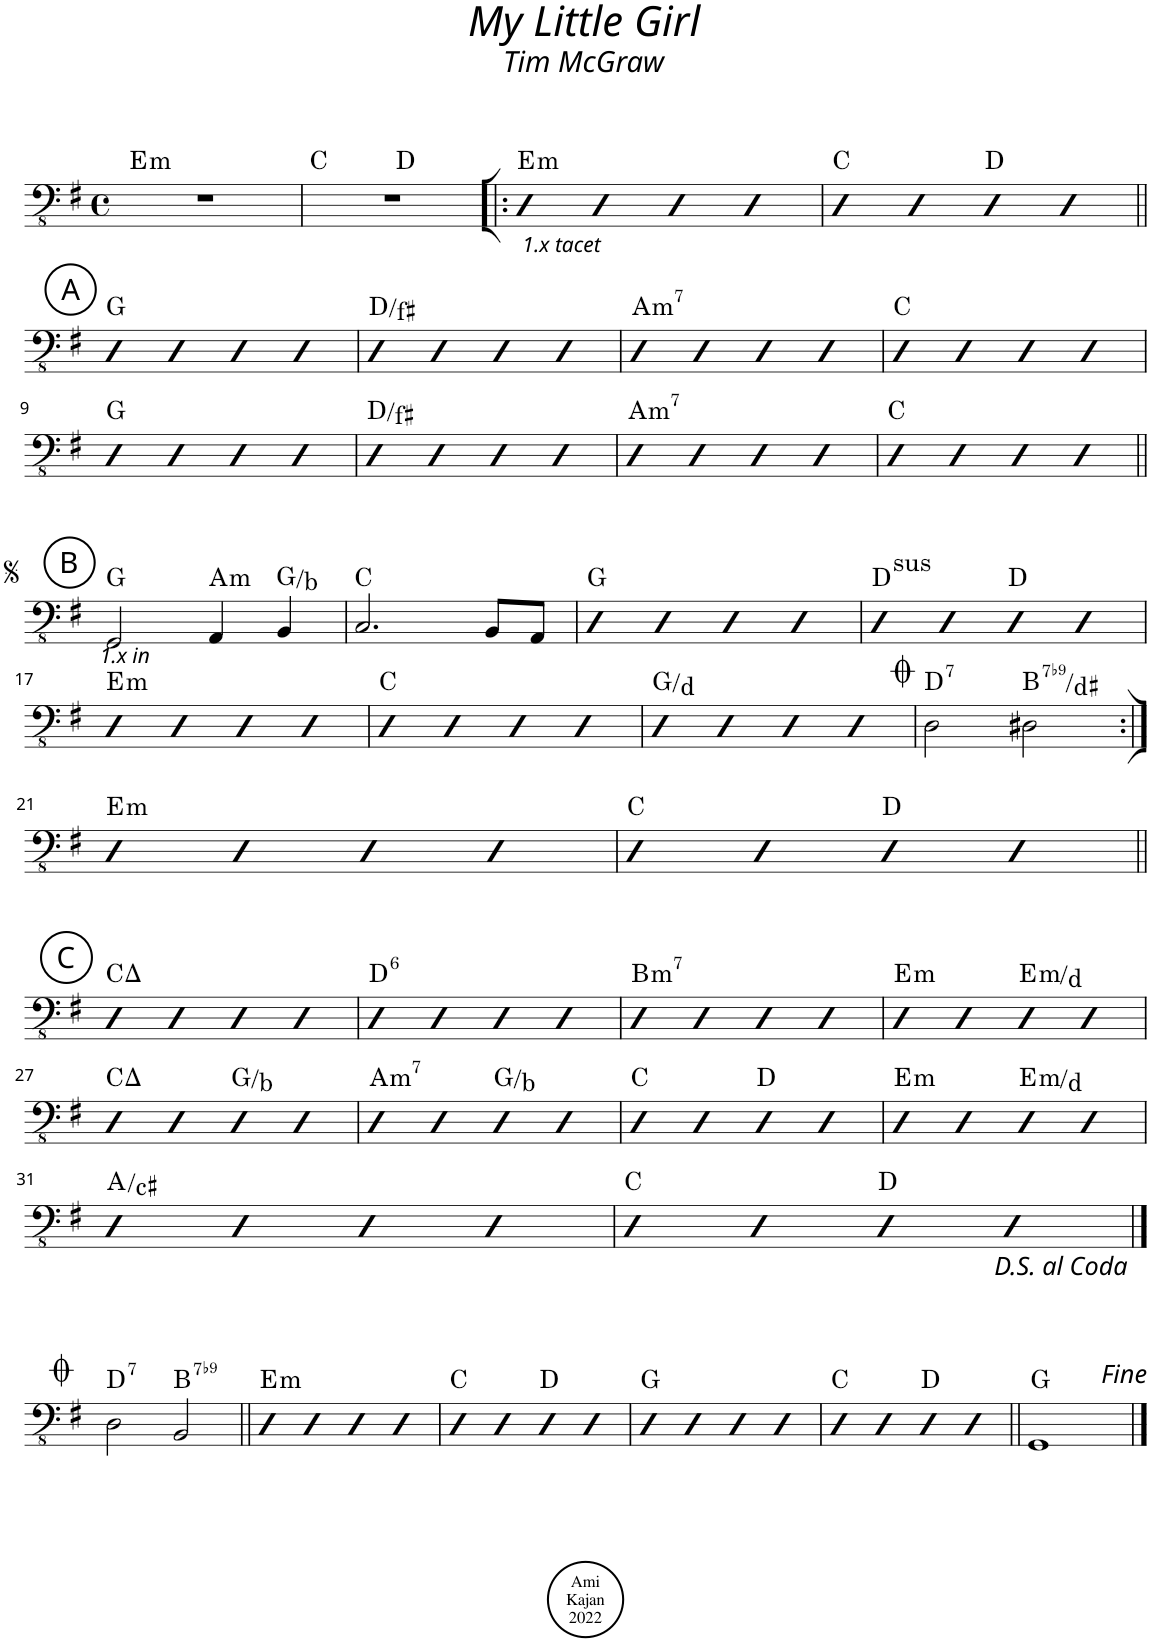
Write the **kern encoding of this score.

**kern	**harte
*part1	*part1
*staff1	*
*I"Acoustic Bass	*
*I'Bass	*
*clefFv4	*
*k[f#]	*
*M4/4	*
*met(c)	*
=1	=1
!	!LO:H:kt=m
1r	E:min
=2	=2
*^	*
1r	2ryy	C:maj
.	2ryy	D:maj
=3!|:	=3!|:	=3!|:
!LO:TX:b:i:t=1.x tacet	!	!LO:H:kt=m
*v	*v	*
4AAA	E:min
4AAA	.
4AAA	.
4AAA	.
=4	=4
4AAA	C:maj
4AAA	.
4AAA	D:maj
4AAA	.
!!LO:LB:g=z
!!LO:REH:place=s1:a:cj:enc=circle:fs=14:t=A
=5||	=5||
4AAA	G:maj
4AAA	.
4AAA	.
4AAA	.
=6	=6
4AAA	D:maj/3
4AAA	.
4AAA	.
4AAA	.
=7	=7
!	!LO:H:kt=m7
4AAA	A:min7
4AAA	.
4AAA	.
4AAA	.
=8	=8
4AAA	C:maj
4AAA	.
4AAA	.
4AAA	.
!!LO:LB:g=z
=9	=9
4AAA	G:maj
4AAA	.
4AAA	.
4AAA	.
=10	=10
4AAA	D:maj/3
4AAA	.
4AAA	.
4AAA	.
=11	=11
!	!LO:H:kt=m7
4AAA	A:min7
4AAA	.
4AAA	.
4AAA	.
=12	=12
4AAA	C:maj
4AAA	.
4AAA	.
4AAA	.
!!LO:LB:g=z
!!LO:REH:place=s1:a:cj:enc=circle:fs=14:t=B
=13||	=13||
!LO:TX:b:i:t=1.x in	!
2GGG/	G:maj
!	!LO:H:kt=m
4AAA/	A:min
4BBB/	G:maj/3
=14	=14
2.CC/	C:maj
8BBB/L	.
8AAA/J	.
=15	=15
4AAA	G:maj
4AAA	.
4AAA	.
4AAA	.
=16	=16
!	!LO:H:kt=sus
4AAA	D:sus4
4AAA	.
4AAA	D:maj
4AAA	.
!!LO:LB:g=z
=17	=17
!	!LO:H:kt=m
4AAA	E:min
4AAA	.
4AAA	.
4AAA	.
=18	=18
4AAA	C:maj
4AAA	.
4AAA	.
4AAA	.
=19	=19
4AAA	G:maj/5
4AAA	.
4AAA	.
4AAA	.
=20	=20
!	!LO:H:kt=7
2DD\	D:7
!	!LO:H:kt=7
2DD#X\	B:7(b9)/3
!!LO:LB:g=z
=21:|!	=21:|!
!	!LO:H:kt=m
4AAA	E:min
4AAA	.
4AAA	.
4AAA	.
=22	=22
4AAA	C:maj
4AAA	.
4AAA	D:maj
4AAA	.
!!LO:LB:g=z
!!LO:REH:place=s1:a:cj:enc=circle:fs=14:t=C
=23||	=23||
4AAA	C:maj
4AAA	.
4AAA	.
4AAA	.
=24	=24
!	!LO:H:kt=6
4AAA	D:maj6
4AAA	.
4AAA	.
4AAA	.
=25	=25
!	!LO:H:kt=m7
4AAA	B:min7
4AAA	.
4AAA	.
4AAA	.
=26	=26
!	!LO:H:kt=m
4AAA	E:min
4AAA	.
!	!LO:H:kt=m
4AAA	E:min/b7
4AAA	.
!!LO:LB:g=z
=27	=27
4AAA	C:maj
4AAA	.
4AAA	G:maj/3
4AAA	.
=28	=28
!	!LO:H:kt=m7
4AAA	A:min7
4AAA	.
4AAA	G:maj/3
4AAA	.
=29	=29
4AAA	C:maj
4AAA	.
4AAA	D:maj
4AAA	.
=30	=30
!	!LO:H:kt=m
4AAA	E:min
4AAA	.
!	!LO:H:kt=m
4AAA	E:min/b7
4AAA	.
!!LO:LB:g=z
=31	=31
4AAA	A:maj/3
4AAA	.
4AAA	.
4AAA	.
=32	=32
4AAA	C:maj
4AAA	.
4AAA	D:maj
4AAA	.
!!LO:LB:g=z
==33	==33
!	!LO:H:kt=7
2DD\	D:7
!	!LO:H:kt=7
2BBB/	B:7(b9)
=34||	=34||
!	!LO:H:kt=m
4AAA	E:min
4AAA	.
4AAA	.
4AAA	.
=35	=35
4AAA	C:maj
4AAA	.
4AAA	D:maj
4AAA	.
=36	=36
4AAA	G:maj
4AAA	.
4AAA	.
4AAA	.
=37	=37
4AAA	C:maj
4AAA	.
4AAA	D:maj
4AAA	.
=38||	=38||
1GGG	G:maj
==	==
*-	*-
